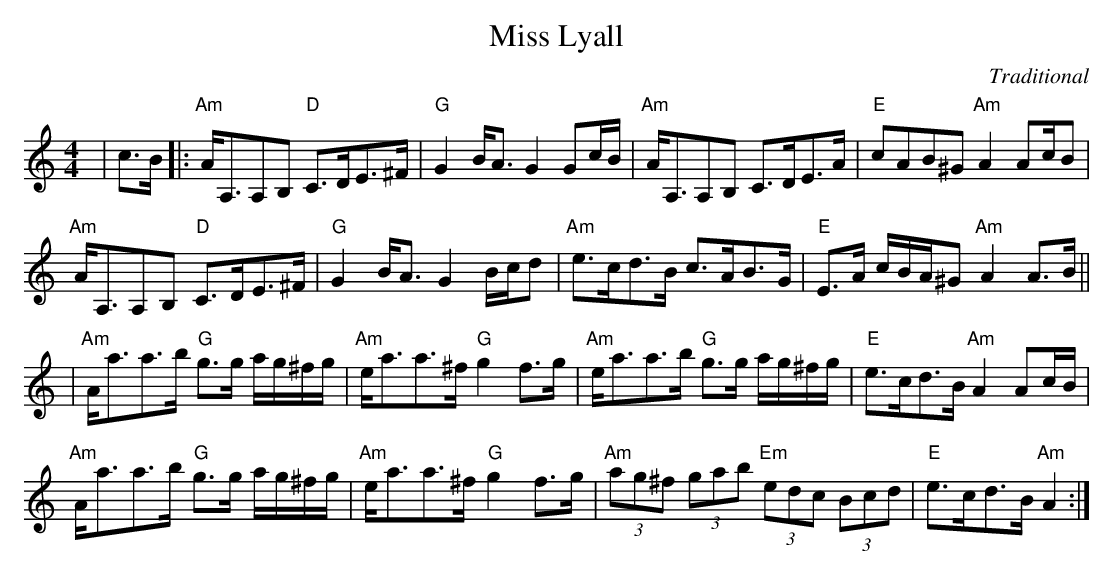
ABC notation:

X:1
T:Miss Lyall
C:Traditional
M:4/4
L:1/8
K:Am
|c>B|:"Am"A<A,A,B, "D"C>DE>^F|"G"G2 B<A G2 Gc/B/|"Am"A<A,A,B, C>DE>A|"E"cAB^G "Am"A2 Ac/B|!
"Am"A<A,A,B, "D"C>DE>^F|"G"G2 B<A G2 B/c/d|"Am"e>cd>B c>AB>G |"E"E>A c/B/A/^G "Am"A2 A>B||!
|"Am"A<aa>b "G"g>g a/g/^f/g/|"Am"e<aa>^f "G"g2 f>g|"Am"e<aa>b "G"g>g a/g/^f/g/|"E"e>cd>B "Am"A2 Ac/B/ |!
"Am"A<aa>b "G"g>g a/g/^f/g/|"Am"e<aa>^f "G"g2 f>g|"Am"(3ag^f (3gab "Em"(3edc (3Bcd|"E"e>cd>B "Am"A2:|]
